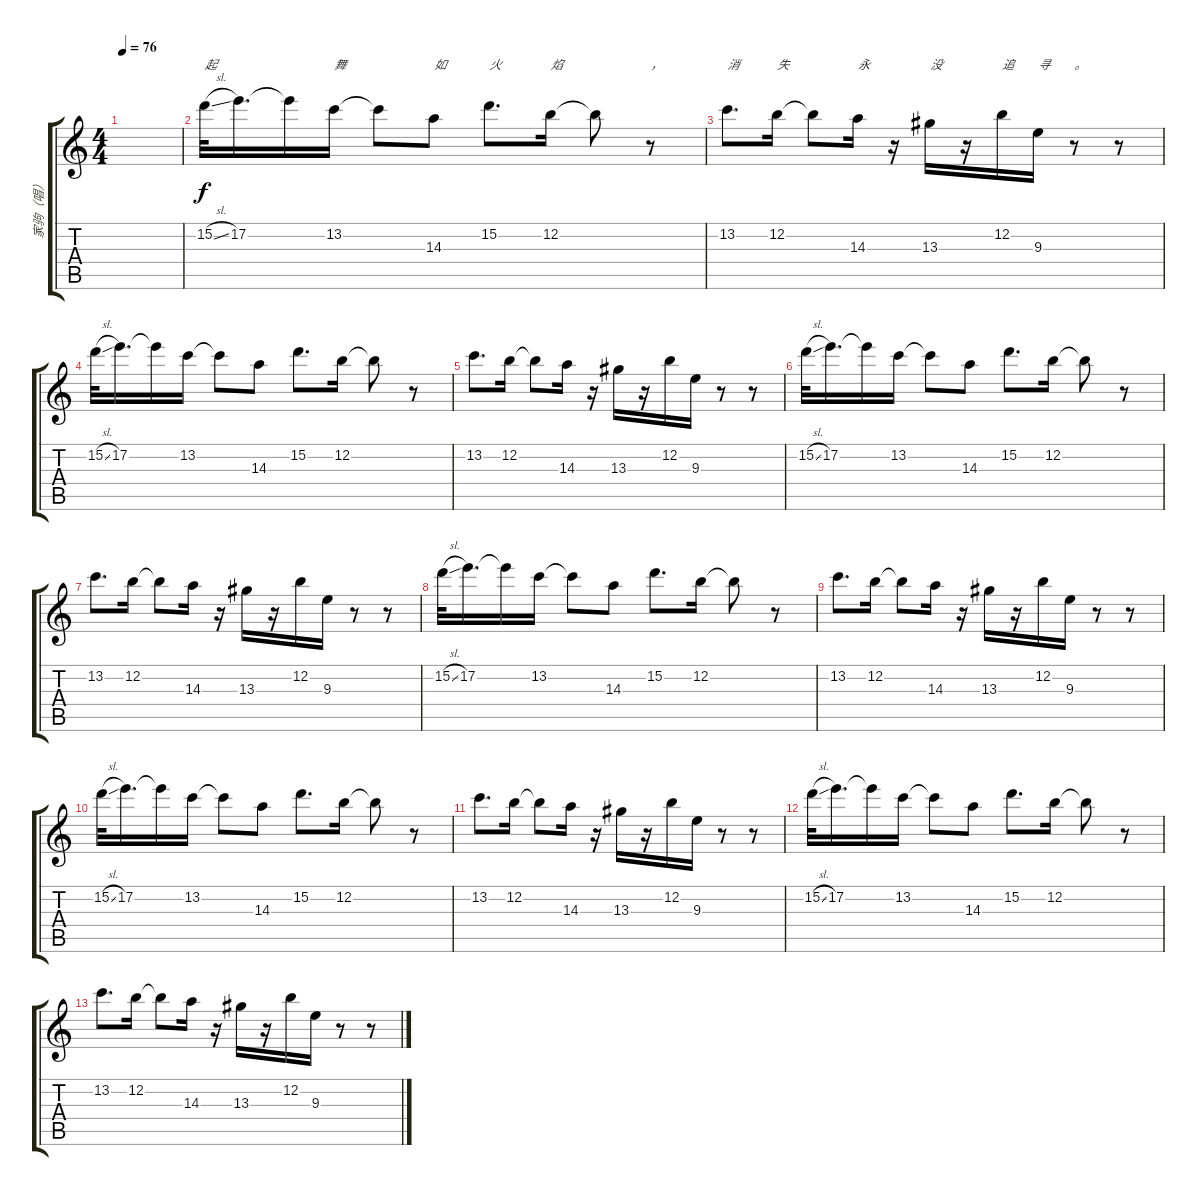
\track ("家驹（唱）" "家驹（唱）") {instrument distortionguitar}
\staff {score tabs}
\tuning (E4 B3 G3 D3 A2 E2) {hide}
\ts (4 4)
\tempo 76
\clef g2
\ks c
|
15.2{sl}.32{txt "起" volume 12} 17.2.16{d} 17.2{t}.16 13.2.16{txt "舞"} 13.2{t}.8 14.3.8{txt "如"} 15.2.8{d txt "火"} 12.2.16{txt "焰"} 12.2{t}.8 r.8{txt "，"} |
13.2.8{d txt "消"} 12.2.16{txt "失"} 12.2{t}.8 14.3.16{txt "永"} r.16 13.3.16{txt "没"} r.16 12.2.16{txt "追"} 9.3.16{txt "寻"} r.8{txt "。"} r.8 |
15.2{sl}.32 17.2.16{d} 17.2{t}.16 13.2.16 13.2{t}.8 14.3.8 15.2.8{d} 12.2.16 12.2{t}.8 r.8 |
13.2.8{d} 12.2.16 12.2{t}.8 14.3.16 r.16 13.3.16 r.16 12.2.16 9.3.16 r.8 r.8 |
15.2{sl}.32 17.2.16{d} 17.2{t}.16 13.2.16 13.2{t}.8 14.3.8 15.2.8{d} 12.2.16 12.2{t}.8 r.8 |
13.2.8{d} 12.2.16 12.2{t}.8 14.3.16 r.16 13.3.16 r.16 12.2.16 9.3.16 r.8 r.8 |
15.2{sl}.32 17.2.16{d} 17.2{t}.16 13.2.16 13.2{t}.8 14.3.8 15.2.8{d} 12.2.16 12.2{t}.8 r.8 |
13.2.8{d} 12.2.16 12.2{t}.8 14.3.16 r.16 13.3.16 r.16 12.2.16 9.3.16 r.8 r.8 |
15.2{sl}.32 17.2.16{d} 17.2{t}.16 13.2.16 13.2{t}.8 14.3.8 15.2.8{d} 12.2.16 12.2{t}.8 r.8 |
13.2.8{d} 12.2.16 12.2{t}.8 14.3.16 r.16 13.3.16 r.16 12.2.16 9.3.16 r.8 r.8 |
15.2{sl}.32 17.2.16{d} 17.2{t}.16 13.2.16 13.2{t}.8 14.3.8 15.2.8{d} 12.2.16 12.2{t}.8 r.8 |
13.2.8{d} 12.2.16 12.2{t}.8 14.3.16 r.16 13.3.16 r.16 12.2.16 9.3.16 r.8 r.8
